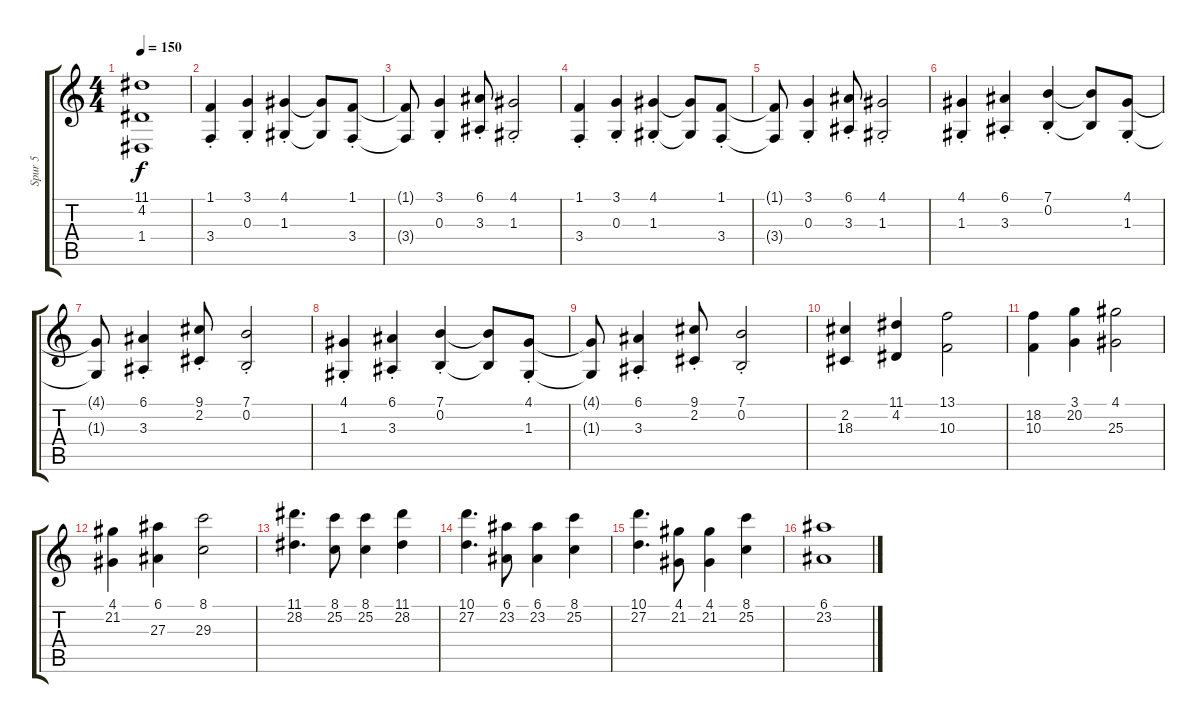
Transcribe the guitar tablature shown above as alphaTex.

\track ("Spur 5" "Spur 5") {instrument brasssection}
\staff {score tabs}
\tuning (E4 B3 G3 D3 A2 E2) {hide}
\ts (4 4)
\tempo 150
\clef g2
\ks c
(11.1{t} 4.2{t} 1.4{t}).1{dy f} |
(1.1{st} 3.4{st}).4 (3.1{st} 0.3{st}).4 (4.1{st} 1.3{st}).4 (4.1{t} 1.3{t}).8 (1.1{st} 3.4{st}).8 |
(1.1{t} 3.4{t}).8 (3.1{st} 0.3{st}).4 (6.1{st} 3.3{st}).8 (4.1{st} 1.3{st}).2 |
(1.1{st} 3.4{st}).4 (3.1{st} 0.3{st}).4 (4.1{st} 1.3{st}).4 (4.1{t} 1.3{t}).8 (1.1{st} 3.4{st}).8 |
(1.1{t} 3.4{t}).8 (3.1{st} 0.3{st}).4 (6.1{st} 3.3{st}).8 (4.1{st} 1.3{st}).2 |
(4.1{st} 1.3{st}).4 (6.1{st} 3.3{st}).4 (7.1{st} 0.2{st}).4 (7.1{t} 0.2{t}).8 (4.1{st} 1.3{st}).8 |
(4.1{t} 1.3{t}).8 (6.1{st} 3.3{st}).4 (9.1{st} 2.2{st}).8 (7.1{st} 0.2{st}).2 |
(4.1{st} 1.3{st}).4 (6.1{st} 3.3{st}).4 (7.1{st} 0.2{st}).4 (7.1{t} 0.2{t}).8 (4.1{st} 1.3{st}).8 |
(4.1{t} 1.3{t}).8 (6.1{st} 3.3{st}).4 (9.1{st} 2.2{st}).8 (7.1{st} 0.2{st}).2 |
(2.2 18.3).4 (11.1 4.2).4 (13.1 10.3).2 |
(18.2 10.3).4 (3.1 20.2).4 (4.1 25.3).2 |
(4.1 21.2).4 (6.1 27.3).4 (8.1 29.3).2 |
(11.1 28.2).4{d} (8.1 25.2).8 (8.1 25.2).4 (11.1 28.2).4 |
(10.1 27.2).4{d} (6.1 23.2).8 (6.1 23.2).4 (8.1 25.2).4 |
(10.1 27.2).4{d} (4.1 21.2).8 (4.1 21.2).4 (8.1 25.2).4 |
(6.1 23.2).1
